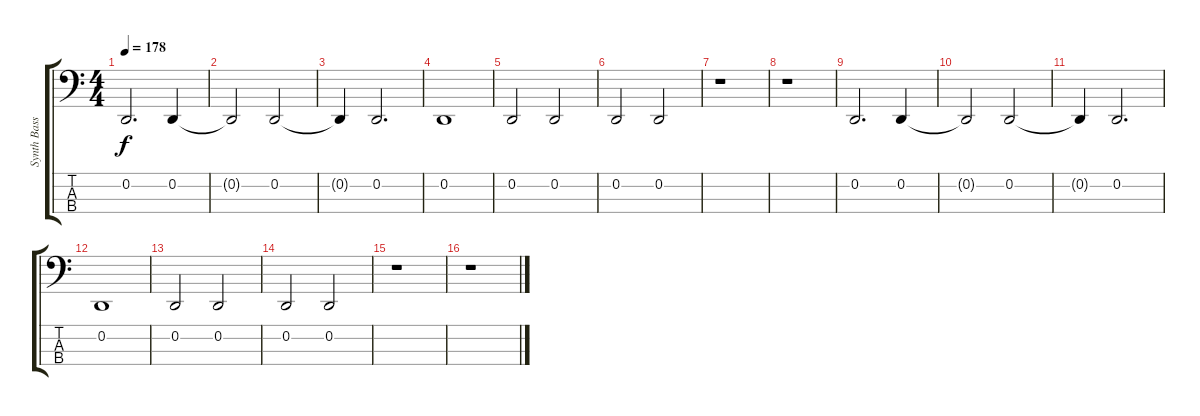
\track ("Synth Bass" "Synth Bass") {instrument lead8bassandlead}
\staff {score tabs}
\tuning (G2 D2 A1 E1) {hide}
\ts (4 4)
\tempo 178
\clef f4
\ks c
0.2.2{d dy f} 0.2.4 |
0.2{t}.2 0.2.2 |
0.2{t}.4 0.2.2{d} |
0.2.1 |
0.2.2 0.2.2 |
0.2.2 0.2.2 |
r.1 |
r.1 |
0.2.2{d} 0.2.4 |
0.2{t}.2 0.2.2 |
0.2{t}.4 0.2.2{d} |
0.2.1 |
0.2.2 0.2.2 |
0.2.2 0.2.2 |
r.1 |
r.1
